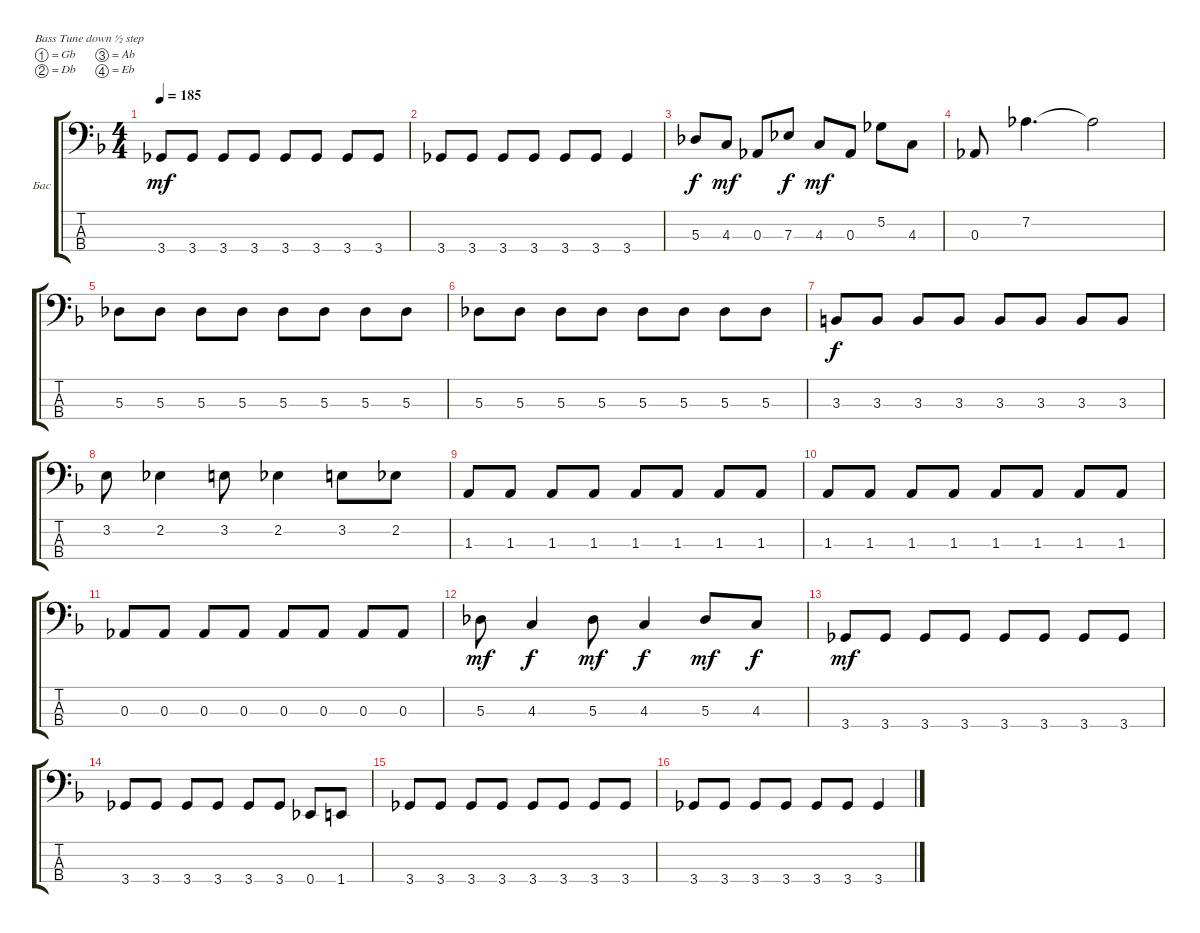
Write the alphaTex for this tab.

\bracketExtendMode groupsimilarinstruments
\firstSystemTrackNameOrientation horizontal
\otherSystemsTrackNameOrientation horizontal
\track ("Алик Грановский" "Бас") {instrument electricbassfinger}
\staff {score tabs}
\tuning (Gb2 Db2 Ab1 Eb1)
\ts (4 4)
\tempo 185
\clef f4
\ks dminor
3.4.8{dy mf} 3.4.8 3.4.8 3.4.8 3.4.8 3.4.8 3.4.8 3.4.8 |
3.4.8 3.4.8 3.4.8 3.4.8 3.4.8 3.4.8 3.4.4 |
5.3.8{dy f} 4.3.8{dy mf} 0.3.8 7.3.8{dy f} 4.3.8{dy mf} 0.3.8 5.2.8 4.3.8 |
0.3.8 7.2.4{d} 7.2{t}.2 |
5.3.8 5.3.8 5.3.8 5.3.8 5.3.8 5.3.8 5.3.8 5.3.8 |
5.3.8 5.3.8 5.3.8 5.3.8 5.3.8 5.3.8 5.3.8 5.3.8 |
3.3.8{dy f} 3.3.8 3.3.8 3.3.8 3.3.8 3.3.8 3.3.8 3.3.8 |
3.2.8 2.2.4 3.2.8 2.2.4 3.2.8 2.2.8 |
1.3.8 1.3.8 1.3.8 1.3.8 1.3.8 1.3.8 1.3.8 1.3.8 |
1.3.8 1.3.8 1.3.8 1.3.8 1.3.8 1.3.8 1.3.8 1.3.8 |
0.3.8 0.3.8 0.3.8 0.3.8 0.3.8 0.3.8 0.3.8 0.3.8 |
5.3.8{dy mf} 4.3.4{dy f} 5.3.8{dy mf} 4.3.4{dy f} 5.3.8{dy mf} 4.3.8{dy f} |
3.4.8{dy mf} 3.4.8 3.4.8 3.4.8 3.4.8 3.4.8 3.4.8 3.4.8 |
3.4.8 3.4.8 3.4.8 3.4.8 3.4.8 3.4.8 0.4.8 1.4.8 |
3.4.8 3.4.8 3.4.8 3.4.8 3.4.8 3.4.8 3.4.8 3.4.8 |
3.4.8 3.4.8 3.4.8 3.4.8 3.4.8 3.4.8 3.4.4
